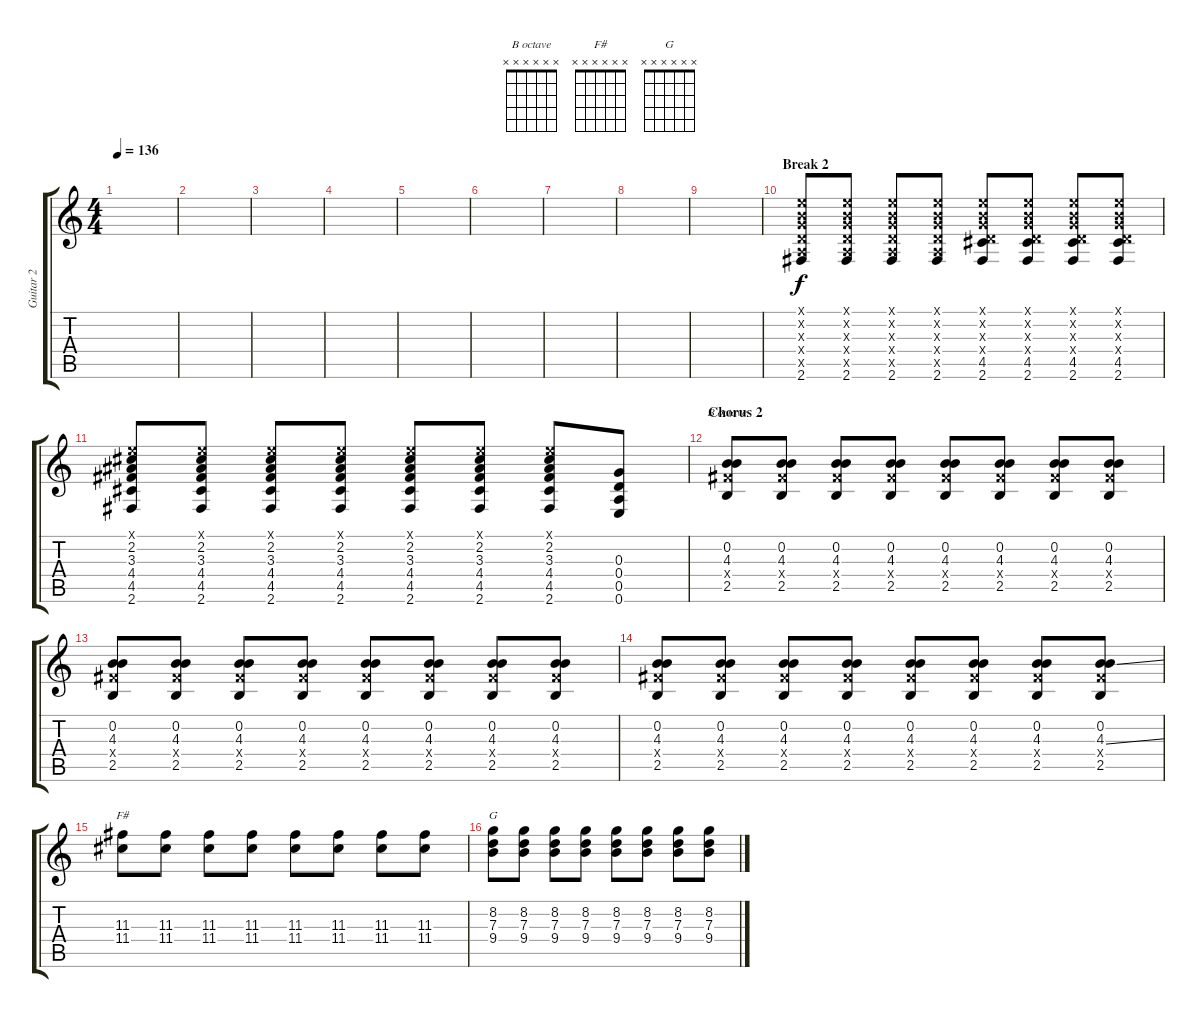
\track ("Guitar 2" "Guitar 2") {instrument overdrivenguitar}
\staff {score tabs}
\tuning (E4 B3 G3 D3 A2 E2) {hide}
\chord ("B octave" x x x x x x) {firstfret 0}
\chord ("F#" x x x x x x) {firstfret 0}
\chord ("G" x x x x x x) {firstfret 0}
\ts (4 4)
\tempo 136
\clef g2
\ks c
|
|
|
|
|
|
|
|
|
\section ("" "Break 2")
(0.1{x} 0.2{x} 0.3{x} 0.4{x} 0.5{x} 2.6).8 (0.1{x} 0.2{x} 0.3{x} 0.4{x} 0.5{x} 2.6).8 (0.1{x} 0.2{x} 0.3{x} 0.4{x} 0.5{x} 2.6).8 (0.1{x} 0.2{x} 0.3{x} 0.4{x} 0.5{x} 2.6).8 (0.1{x} 0.2{x} 0.3{x} 0.4{x} 4.5 2.6).8 (0.1{x} 0.2{x} 0.3{x} 0.4{x} 4.5 2.6).8 (0.1{x} 0.2{x} 0.3{x} 0.4{x} 4.5 2.6).8 (0.1{x} 0.2{x} 0.3{x} 0.4{x} 4.5 2.6).8 |
(0.1{x} 2.2 3.3 4.4 4.5 2.6).8 (0.1{x} 2.2 3.3 4.4 4.5 2.6).8 (0.1{x} 2.2 3.3 4.4 4.5 2.6).8 (0.1{x} 2.2 3.3 4.4 4.5 2.6).8 (0.1{x} 2.2 3.3 4.4 4.5 2.6).8 (0.1{x} 2.2 3.3 4.4 4.5 2.6).8 (0.1{x} 2.2 3.3 4.4 4.5 2.6).8 (0.3 0.4 0.5 0.6).8 |
\section ("" "Chorus 2")
(0.2 4.3 4.4{x} 2.5).8{ch "B octave"} (0.2 4.3 4.4{x} 2.5).8 (0.2 4.3 4.4{x} 2.5).8 (0.2 4.3 4.4{x} 2.5).8 (0.2 4.3 4.4{x} 2.5).8 (0.2 4.3 4.4{x} 2.5).8 (0.2 4.3 4.4{x} 2.5).8 (0.2 4.3 4.4{x} 2.5).8 |
(0.2 4.3 4.4{x} 2.5).8 (0.2 4.3 4.4{x} 2.5).8 (0.2 4.3 4.4{x} 2.5).8 (0.2 4.3 4.4{x} 2.5).8 (0.2 4.3 4.4{x} 2.5).8 (0.2 4.3 4.4{x} 2.5).8 (0.2 4.3 4.4{x} 2.5).8 (0.2 4.3 4.4{x} 2.5).8 |
(0.2 4.3 4.4{x} 2.5).8 (0.2 4.3 4.4{x} 2.5).8 (0.2 4.3 4.4{x} 2.5).8 (0.2 4.3 4.4{x} 2.5).8 (0.2 4.3 4.4{x} 2.5).8 (0.2 4.3 4.4{x} 2.5).8 (0.2 4.3 4.4{x} 2.5).8 (0.2 4.3{ss} 4.4{x} 2.5).8 |
(11.3 11.4).8{ch "F#"} (11.3 11.4).8 (11.3 11.4).8 (11.3 11.4).8 (11.3 11.4).8 (11.3 11.4).8 (11.3 11.4).8 (11.3 11.4).8 |
(8.2 7.3 9.4).8{ch "G"} (8.2 7.3 9.4).8 (8.2 7.3 9.4).8 (8.2 7.3 9.4).8 (8.2 7.3 9.4).8 (8.2 7.3 9.4).8 (8.2 7.3 9.4).8 (8.2 7.3 9.4).8
